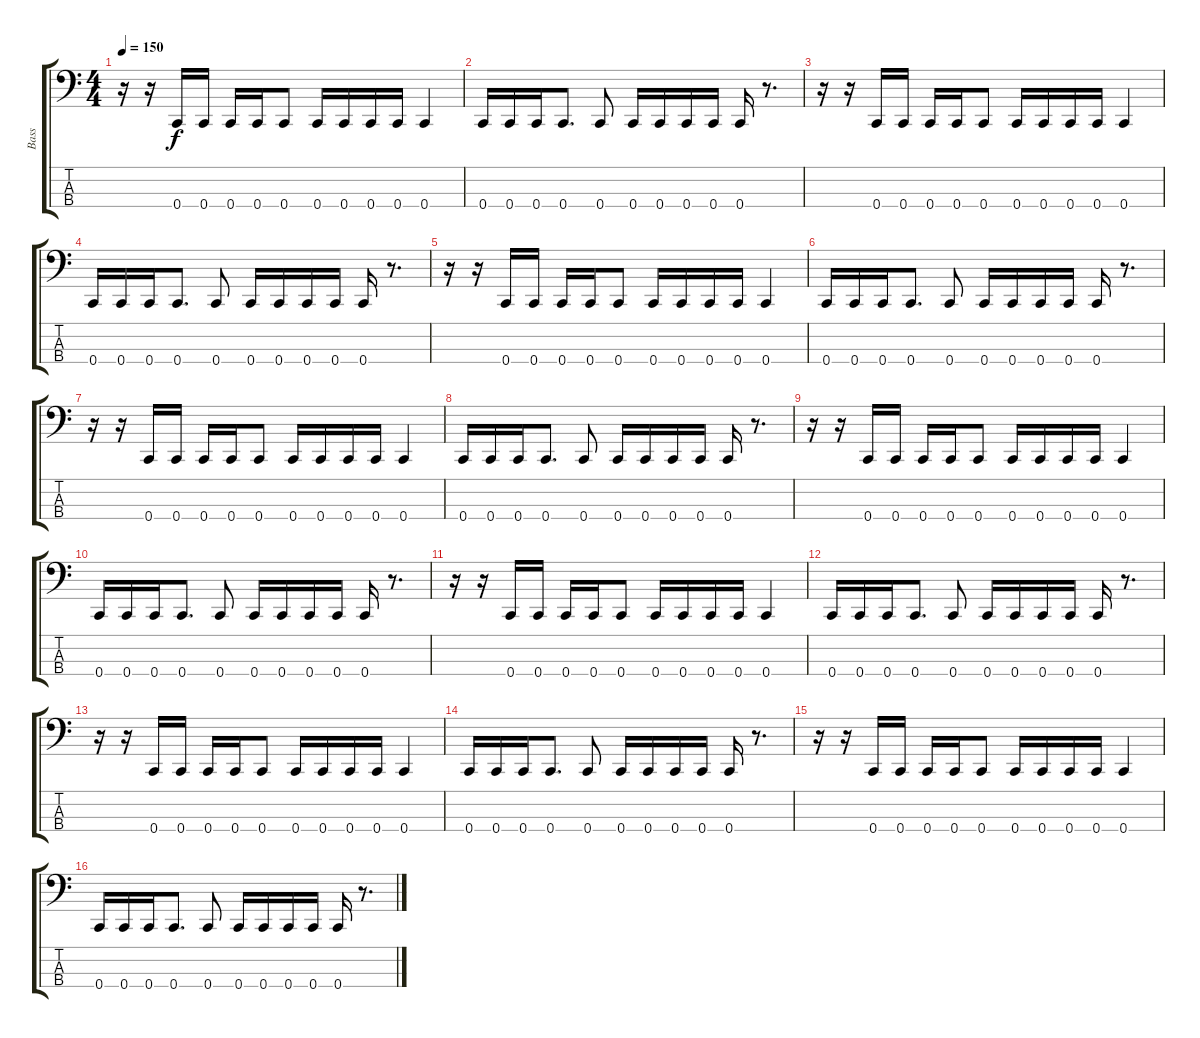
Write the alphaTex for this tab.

\track ("Bass" "Bass") {instrument electricbasspick bank 1}
\staff {score tabs}
\tuning (F2 C2 G1 C1) {hide}
\ts (4 4)
\tempo 150
\clef f4
\ks c
r.16{dy f} r.16 0.4.16 0.4.16 0.4.16 0.4.16 0.4.8 0.4.16 0.4.16 0.4.16 0.4.16 0.4.4 |
0.4.16 0.4.16 0.4.16 0.4.8{d} 0.4.8 0.4.16 0.4.16 0.4.16 0.4.16 0.4.16 r.8{d} |
r.16 r.16 0.4.16 0.4.16 0.4.16 0.4.16 0.4.8 0.4.16 0.4.16 0.4.16 0.4.16 0.4.4 |
0.4.16 0.4.16 0.4.16 0.4.8{d} 0.4.8 0.4.16 0.4.16 0.4.16 0.4.16 0.4.16 r.8{d} |
r.16 r.16 0.4.16 0.4.16 0.4.16 0.4.16 0.4.8 0.4.16 0.4.16 0.4.16 0.4.16 0.4.4 |
0.4.16 0.4.16 0.4.16 0.4.8{d} 0.4.8 0.4.16 0.4.16 0.4.16 0.4.16 0.4.16 r.8{d} |
r.16 r.16 0.4.16 0.4.16 0.4.16 0.4.16 0.4.8 0.4.16 0.4.16 0.4.16 0.4.16 0.4.4 |
0.4.16 0.4.16 0.4.16 0.4.8{d} 0.4.8 0.4.16 0.4.16 0.4.16 0.4.16 0.4.16 r.8{d} |
r.16 r.16 0.4.16 0.4.16 0.4.16 0.4.16 0.4.8 0.4.16 0.4.16 0.4.16 0.4.16 0.4.4 |
0.4.16 0.4.16 0.4.16 0.4.8{d} 0.4.8 0.4.16 0.4.16 0.4.16 0.4.16 0.4.16 r.8{d} |
r.16 r.16 0.4.16 0.4.16 0.4.16 0.4.16 0.4.8 0.4.16 0.4.16 0.4.16 0.4.16 0.4.4 |
0.4.16 0.4.16 0.4.16 0.4.8{d} 0.4.8 0.4.16 0.4.16 0.4.16 0.4.16 0.4.16 r.8{d} |
r.16 r.16 0.4.16 0.4.16 0.4.16 0.4.16 0.4.8 0.4.16 0.4.16 0.4.16 0.4.16 0.4.4 |
0.4.16 0.4.16 0.4.16 0.4.8{d} 0.4.8 0.4.16 0.4.16 0.4.16 0.4.16 0.4.16 r.8{d} |
r.16 r.16 0.4.16 0.4.16 0.4.16 0.4.16 0.4.8 0.4.16 0.4.16 0.4.16 0.4.16 0.4.4 |
0.4.16 0.4.16 0.4.16 0.4.8{d} 0.4.8 0.4.16 0.4.16 0.4.16 0.4.16 0.4.16 r.8{d}
